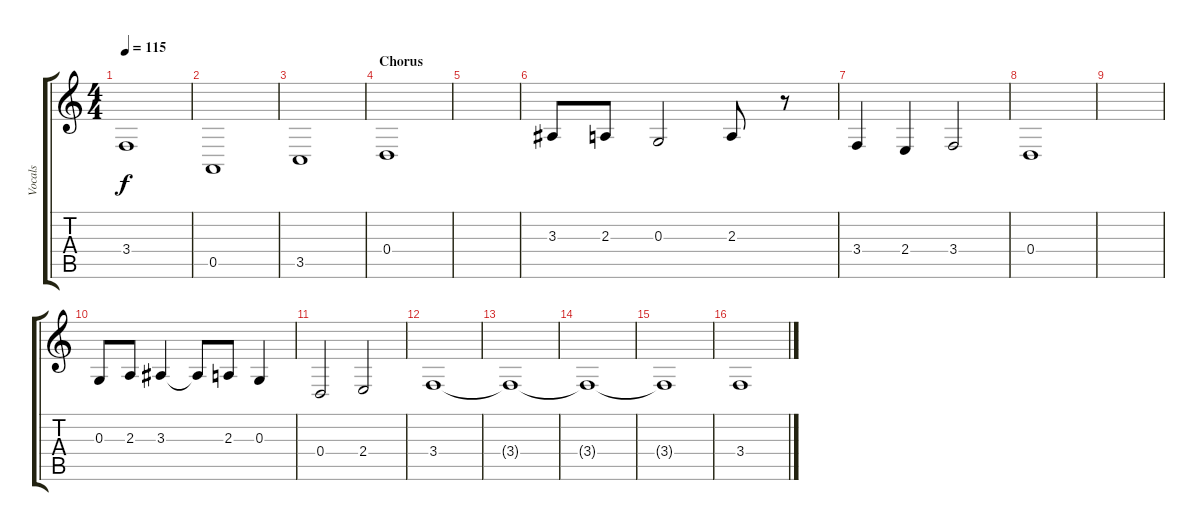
\track ("Vocals" "Vocals") {instrument choiraahs}
\staff {score tabs}
\tuning (E4 B3 G3 D3 A2 E2) {hide}
\ts (4 4)
\tempo 115
\clef g2
\ks c
3.4.1{dy f} |
0.5.1 |
3.5.1 |
\section ("" "Chorus")
0.4.1 |
|
3.3.8 2.3.8 0.3.2 2.3.8 r.8 |
3.4.4 2.4.4 3.4.2 |
0.4.1 |
|
0.3.8 2.3.8 3.3.4 3.3{t}.8 2.3.8 0.3.4 |
0.4.2 2.4.2 |
3.4.1 |
3.4{t}.1 |
3.4{t}.1 |
3.4{t}.1 |
3.4.1
